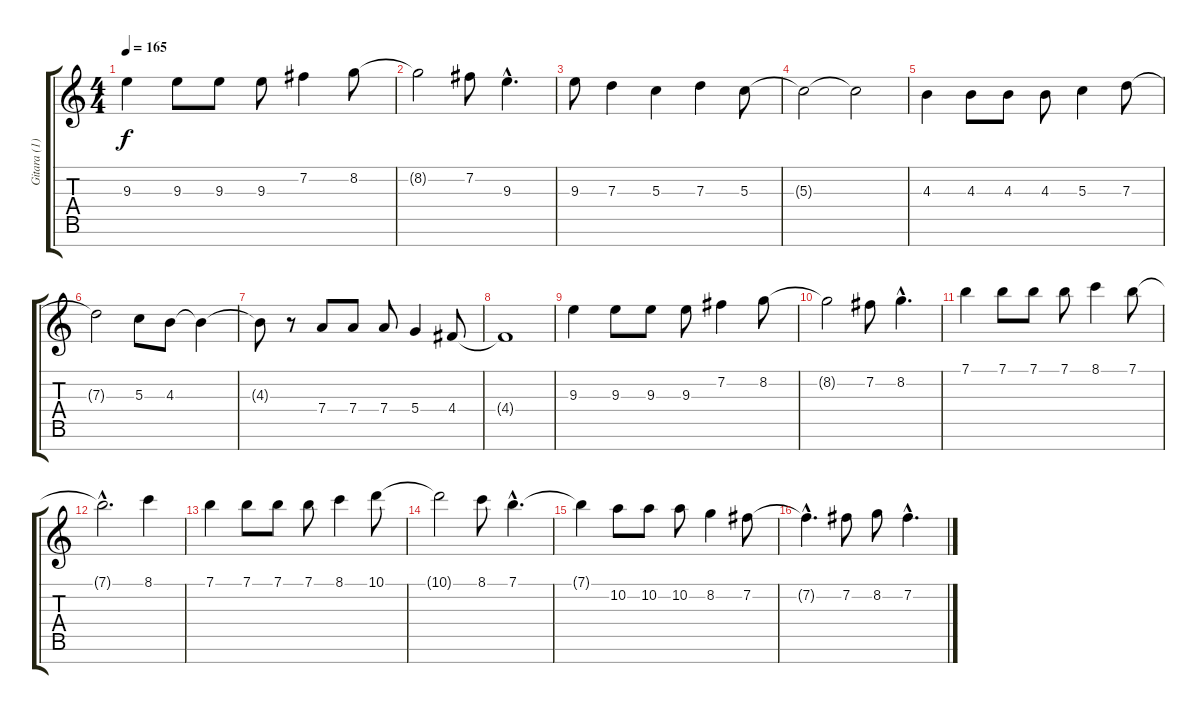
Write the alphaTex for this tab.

\track ("Gitara (1)" "Gitara (1)") {instrument electricguitarjazz}
\staff {score tabs}
\tuning (E4 B3 G3 D3 A2 E2 B1) {hide}
\ts (4 4)
\tempo 165
\clef g2
\ks c
9.3.4{dy f} 9.3.8 9.3.8 9.3.8 7.2.4 8.2.8 |
8.2{t}.2 7.2.8 9.3{hac}.4{d} |
9.3.8 7.3.4 5.3.4 7.3.4 5.3.8 |
5.3{t}.2 5.3{t}.2 |
4.3.4 4.3.8 4.3.8 4.3.8 5.3.4 7.3.8 |
7.3{t}.2 5.3.8 4.3.8 4.3{t}.4 |
4.3{t}.8 r.8 7.4.8 7.4.8 7.4.8 5.4.4 4.4.8 |
4.4{t}.1 |
9.3.4 9.3.8 9.3.8 9.3.8 7.2.4 8.2.8 |
8.2{t}.2 7.2.8 8.2{hac}.4{d} |
7.1.4 7.1.8 7.1.8 7.1.8 8.1.4 7.1.8 |
7.1{hac t}.2{d} 8.1.4 |
7.1.4 7.1.8 7.1.8 7.1.8 8.1.4 10.1.8 |
10.1{t}.2 8.1.8 7.1{hac}.4{d} |
7.1{t}.4 10.2.8 10.2.8 10.2.8 8.2.4 7.2.8 |
7.2{hac t}.4{d} 7.2.8 8.2.8 7.2{hac}.4{d}
